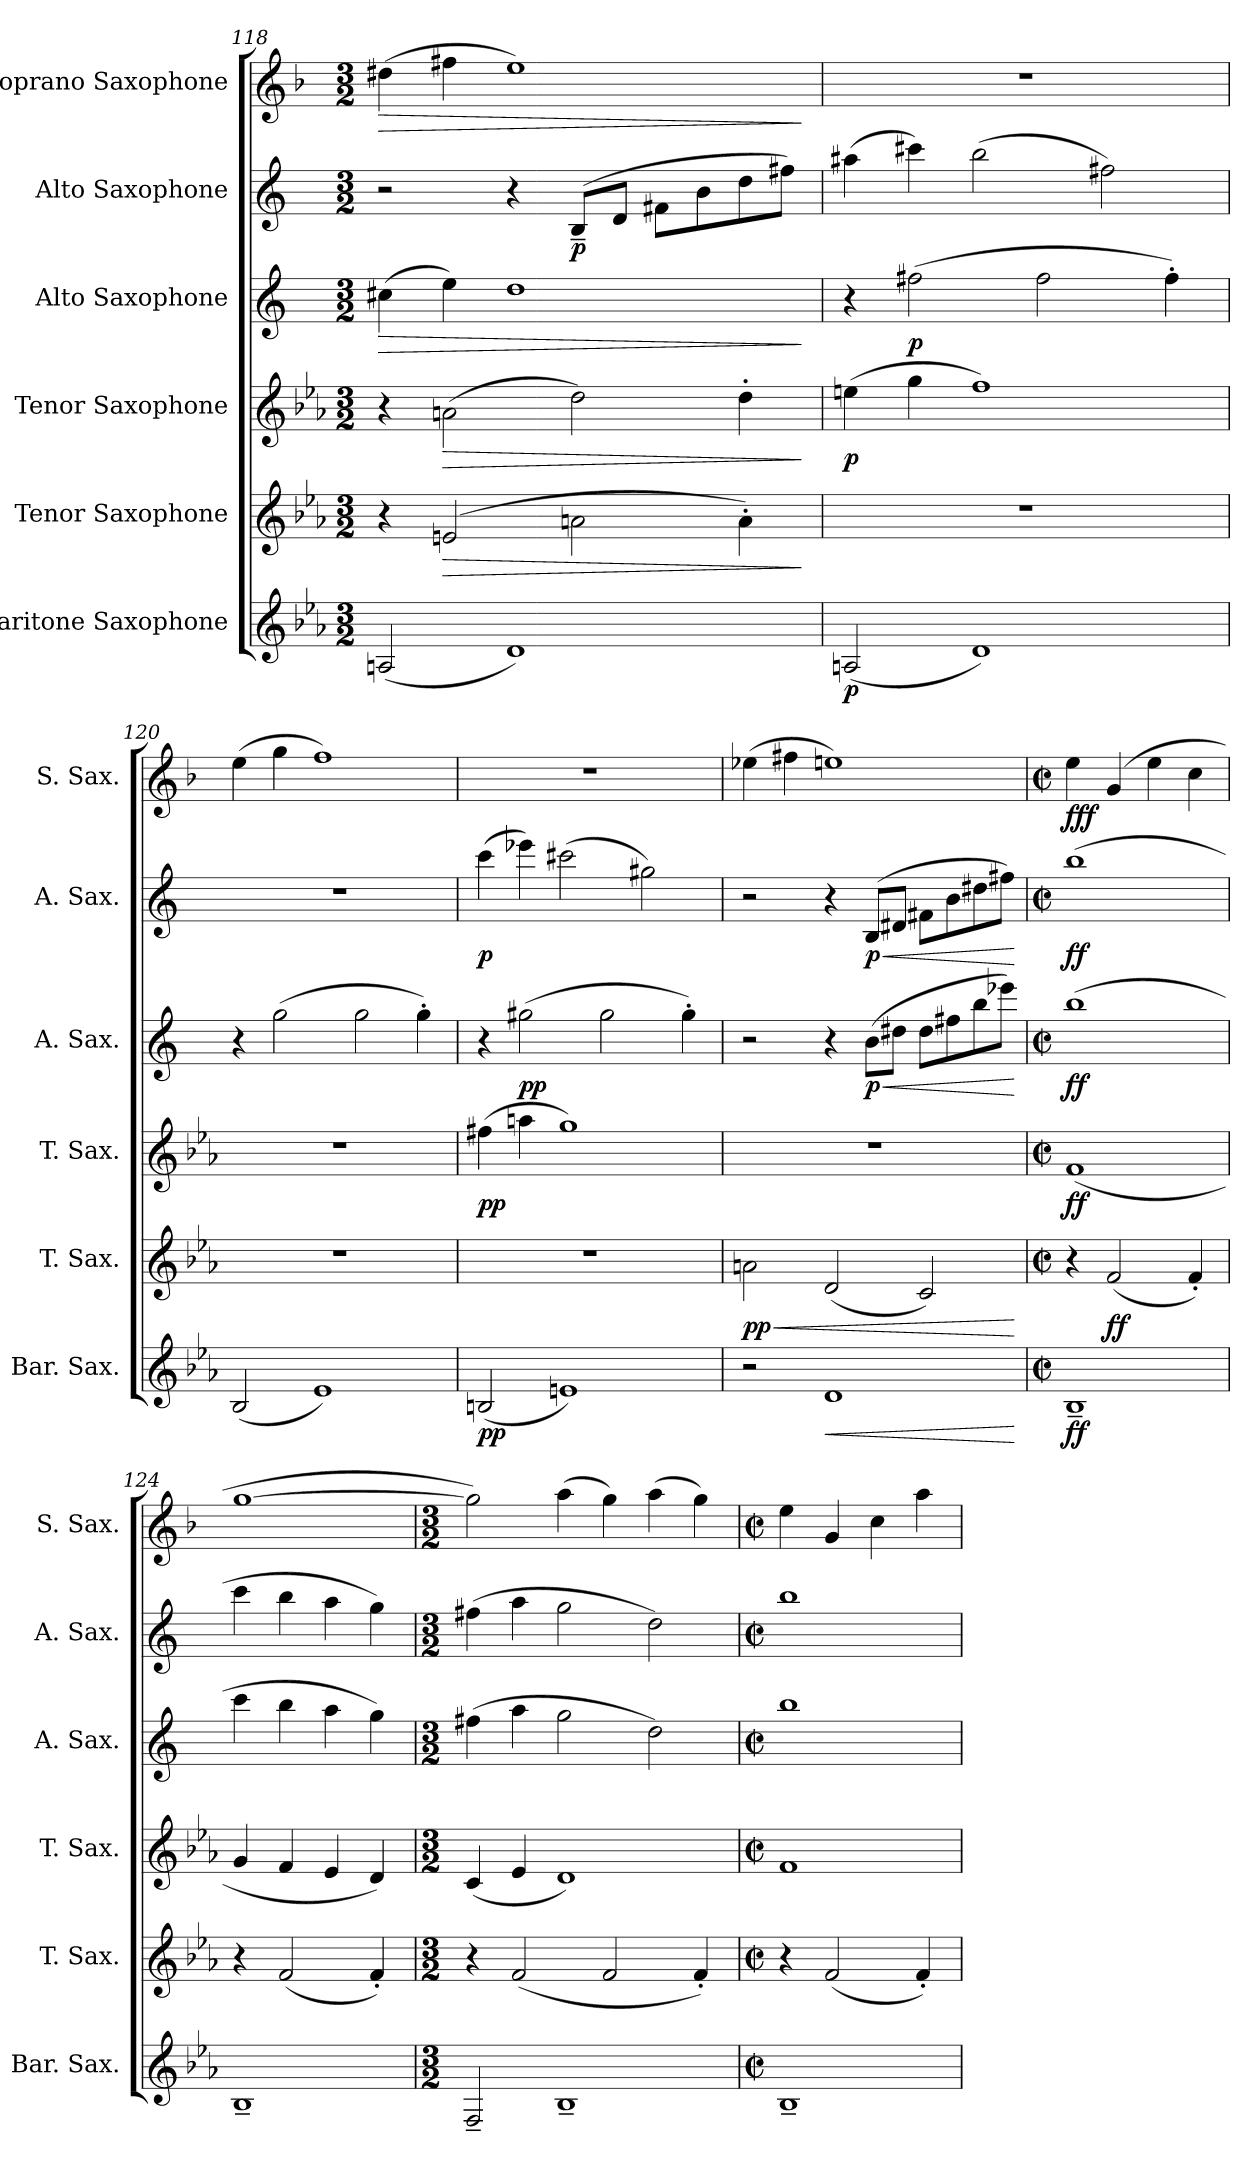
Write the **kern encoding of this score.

**kern	**dynam	**kern	**dynam	**kern	**dynam	**kern	**dynam	**kern	**dynam	**kern	**dynam
*part6	*part6	*part5	*part5	*part4	*part4	*part3	*part3	*part2	*part2	*part1	*part1
*staff6	*staff6	*staff5	*staff5	*staff4	*staff4	*staff3	*staff3	*staff2	*staff2	*staff1	*staff1
*I"Baritone Saxophone	*	*I"Tenor Saxophone	*	*I"Tenor Saxophone	*	*I"Alto Saxophone	*	*I"Alto Saxophone	*	*I"Soprano Saxophone	*
*I'Bar. Sax.	*	*I'T. Sax.	*	*I'T. Sax.	*	*I'A. Sax.	*	*I'A. Sax.	*	*I'S. Sax.	*
!!LO:PB:g=z
*clefG2	*	*clefG2	*	*clefG2	*	*clefG2	*	*clefG2	*	*clefG2	*
*ITrd12c21	*	*ITrd8c14	*	*ITrd8c14	*	*ITrd5c9	*	*ITrd5c9	*	*ITrd1c2	*
*k[b-e-a-]	*	*k[b-e-a-]	*	*k[b-e-a-]	*	*k[b-e-a-]	*	*k[b-e-a-]	*	*k[b-e-a-]	*
*M3/2	*	*M3/2	*	*M3/2	*	*M3/2	*	*M3/2	*	*M3/2	*
=118	=118	=118	=118	=118	=118	=118	=118	=118	=118	=118	=118
!	!	!	!	!	!	!	!LO:HP:b	!	!	!	!LO:HP:b
(>2AAn/	.	4r	.	4r	.	(>4en\	>	2r	.	(>4cc#X\	>
!	!	!	!LO:HP:b	!	!LO:HP:b	!	!	!	!	!	!
.	.	(>2En/	>	(>2An\	>	4g\)	.	.	.	4een\	.
1D)	.	.	.	.	.	1f	.	4r	.	1dd)	.
!	!	!	!	!	!	!	!	!	!LO:DY:b	!	!
.	.	2An\	.	2d\)	.	.	.	(>8D~/L	p	.	.
.	.	.	.	.	.	.	.	8F/J	.	.	.
.	.	.	.	.	.	.	.	8An\L	.	.	.
.	.	.	.	.	.	.	.	8d\	.	.	.
.	.	4A'\)	.	4d'\	.	.	.	8f\	.	.	.
.	.	.	.	.	.	.	.	8an\J)	.	.	.
.	.	.	]	.	]	.	]	.	.	.	]
=119	=119	=119	=119	=119	=119	=119	=119	=119	=119	=119	=119
!	!LO:DY:b	!	!	!	!LO:DY:b	!	!	!	!	!	!
(>2AAn/	p	1.r	.	(>4en\	p	4r	.	(>4cc#X\	.	1.r	.
!	!	!	!	!	!	!	!LO:DY:b	!	!	!	!
.	.	.	.	4g\	.	(>2an\	p	4een\)	.	.	.
1D)	.	.	.	1f)	.	.	.	(>2dd\	.	.	.
.	.	.	.	.	.	2a\	.	.	.	.	.
.	.	.	.	.	.	.	.	2an\)	.	.	.
.	.	.	.	.	.	4a'\)	.	.	.	.	.
=120	=120	=120	=120	=120	=120	=120	=120	=120	=120	=120	=120
(>2BB-/	.	1.r	.	1.r	.	4r	.	1.r	.	(>4dd\	.
.	.	.	.	.	.	(>2b-\	.	.	.	4ff\	.
1E-)	.	.	.	.	.	.	.	.	.	1ee-)	.
.	.	.	.	.	.	2b-\	.	.	.	.	.
.	.	.	.	.	.	4b-'\)	.	.	.	.	.
=121	=121	=121	=121	=121	=121	=121	=121	=121	=121	=121	=121
!	!LO:DY:b	!	!	!	!LO:DY:b	!	!	!	!LO:DY:b	!	!
(>2BBn/	pp	1.r	.	(>4f#X\	pp	4r	.	(>4ee-\	p	1.r	.
!	!	!	!	!	!	!	!LO:DY:b	!	!	!	!
.	.	.	.	4an\	.	(>2bn\	pp	4gg-X\)	.	.	.
1En)	.	.	.	1g)	.	.	.	(>2een\	.	.	.
.	.	.	.	.	.	2b\	.	.	.	.	.
.	.	.	.	.	.	.	.	2bn\)	.	.	.
.	.	.	.	.	.	4b'\)	.	.	.	.	.
!!LO:PB:g=z
=122	=122	=122	=122	=122	=122	=122	=122	=122	=122	=122	=122
!	!	!	!LO:HP:b	!	!	!	!	!	!	!	!
!	!	!	!LO:DY:n=1:b	!	!	!	!	!	!	!	!
2r	.	2An\	< pp	1.r	.	2r	.	2r	.	(>4dd-X\	.
.	.	.	.	.	.	.	.	.	.	4een\	.
!	!LO:HP:b	!	!	!	!	!	!	!	!	!	!
1D	<	(<2D/	.	.	.	4r	.	4r	.	1ddn)	.
!	!	!	!	!	!	!	!LO:HP:b	!	!LO:HP:b	!	!
!	!	!	!	!	!	!	!LO:DY:n=1:b	!	!LO:DY:n=1:b	!	!
.	.	.	.	.	.	(>8d\L	< p	(>8D/L	< p	.	.
.	.	.	.	.	.	8f#X\J	.	8F#X/J	.	.	.
.	.	2C/)	.	.	.	8f#\L	.	8An\L	.	.	.
.	.	.	.	.	.	8an\	.	8d\	.	.	.
.	.	.	.	.	.	8dd\	.	8f#X\	.	.	.
.	.	.	.	.	.	8gg-X\J)	.	8an\J)	.	.	.
.	[	.	[	.	.	.	[	.	[	.	.
=123	=123	=123	=123	=123	=123	=123	=123	=123	=123	=123	=123
*M2/2	*	*M2/2	*	*M2/2	*	*M2/2	*	*M2/2	*	*M2/2	*
*met(c|)	*	*met(c|)	*	*met(c|)	*	*met(c|)	*	*met(c|)	*	*met(c|)	*
!	!LO:DY:b	!	!	!	!LO:DY:b	!	!LO:DY:b	!	!LO:DY:b	!	!LO:DY:b
1BB-~	ff	4r	.	(>1F	ff	(>1dd	ff	(>1dd	ff	4dd\	fff
!	!	!	!LO:DY:b	!	!	!	!	!	!	!	!
.	.	(<2F/	ff	.	.	.	.	.	.	(>4f/	.
.	.	.	.	.	.	.	.	.	.	4dd\	.
.	.	4F'/)	.	.	.	.	.	.	.	4b-\	.
=124	=124	=124	=124	=124	=124	=124	=124	=124	=124	=124	=124
1BB-~	.	4r	.	4G/	.	4ee-\	.	4ee-\	.	[1ff	.
.	.	(<2F/	.	4F/	.	4dd\	.	4dd\	.	.	.
.	.	.	.	4E-/	.	4cc\	.	4cc\	.	.	.
.	.	4F'/)	.	4D/)	.	4b-\)	.	4b-\)	.	.	.
=125	=125	=125	=125	=125	=125	=125	=125	=125	=125	=125	=125
*M3/2	*	*M3/2	*	*M3/2	*	*M3/2	*	*M3/2	*	*M3/2	*
2FF~/	.	4r	.	(<4C/	.	(>4an\	.	(>4an\	.	2ff\])	.
.	.	(<2F/	.	4E-/	.	4cc\	.	4cc\	.	.	.
1BB-~	.	.	.	1D)	.	2b-\	.	2b-\	.	(>4gg\	.
.	.	2F/	.	.	.	.	.	.	.	4ff\)	.
.	.	.	.	.	.	2f\)	.	2f\)	.	(>4gg\	.
.	.	4F'/)	.	.	.	.	.	.	.	4ff\)	.
!!LO:LB:g=z
=126	=126	=126	=126	=126	=126	=126	=126	=126	=126	=126	=126
*M2/2	*	*M2/2	*	*M2/2	*	*M2/2	*	*M2/2	*	*M2/2	*
*met(c|)	*	*met(c|)	*	*met(c|)	*	*met(c|)	*	*met(c|)	*	*met(c|)	*
1BB-~	.	4r	.	1F	.	1dd	.	1dd	.	4dd\	.
.	.	(<2F/	.	.	.	.	.	.	.	4f/	.
.	.	.	.	.	.	.	.	.	.	4b-\	.
.	.	4F'/)	.	.	.	.	.	.	.	4gg\	.
=	=	=	=	=	=	=	=	=	=	=	=
*-	*-	*-	*-	*-	*-	*-	*-	*-	*-	*-	*-
